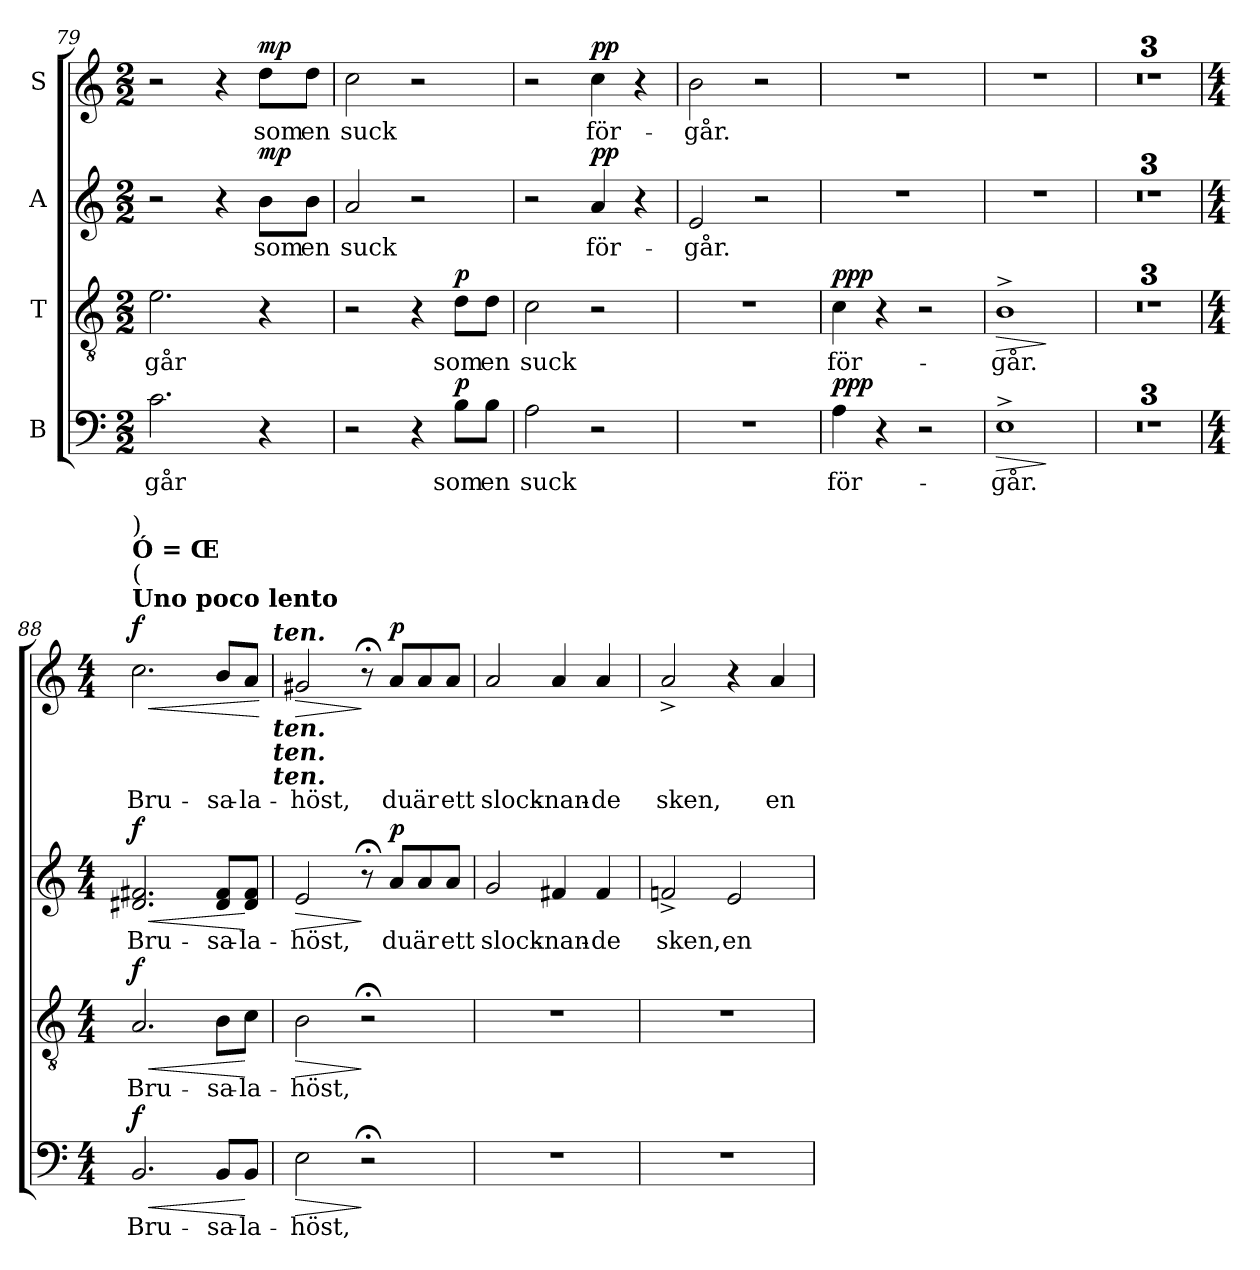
**kern	**text	**dynam	**kern	**text	**dynam	**kern	**text	**dynam	**kern	**text	**dynam
*part4	*part4	*part4	*part3	*part3	*part3	*part2	*part2	*part2	*part1	*part1	*part1
*staff4	*staff4	*staff4	*staff3	*staff3	*staff3	*staff2	*staff2	*staff2	*staff1	*staff1	*staff1
*I"B	*	*	*I"T	*	*	*I"A	*	*	*I"S	*	*
*clefF4	*	*	*clefGv2	*	*	*clefG2	*	*	*clefG2	*	*
*k[]	*	*	*k[]	*	*	*k[]	*	*	*k[]	*	*
*C:	*	*	*C:	*	*	*C:	*	*	*C:	*	*
*M2/2	*	*	*M2/2	*	*	*M2/2	*	*	*M2/2	*	*
=79	=79	=79	=79	=79	=79	=79	=79	=79	=79	=79	=79
!	!LO:LY:b	!	!	!LO:LY:b	!	!	!	!	!	!	!
2.c\	-går	.	2.e\	-går	.	2r	.	.	2r	.	.
.	.	.	.	.	.	4r	.	.	4r	.	.
!	!	!	!	!	!	!	!LO:LY:b	!LO:DY:a	!	!LO:LY:b	!LO:DY:a
4r	.	.	4r	.	.	8b\L	som	mp	8dd\L	som	mp
!	!	!	!	!	!	!	!LO:LY:b	!	!	!LO:LY:b	!
.	.	.	.	.	.	8b\J	en	.	8dd\J	en	.
=80	=80	=80	=80	=80	=80	=80	=80	=80	=80	=80	=80
!	!	!	!	!	!	!	!LO:LY:b	!	!	!LO:LY:b	!
2r	.	.	2r	.	.	2a/	suck	.	2cc\	suck	.
4r	.	.	4r	.	.	2r	.	.	2r	.	.
!	!LO:LY:b	!LO:DY:a	!	!LO:LY:b	!LO:DY:a	!	!	!	!	!	!
8B\L	som	p	8d\L	som	p	.	.	.	.	.	.
!	!LO:LY:b	!	!	!LO:LY:b	!	!	!	!	!	!	!
8B\J	en	.	8d\J	en	.	.	.	.	.	.	.
=81	=81	=81	=81	=81	=81	=81	=81	=81	=81	=81	=81
!	!LO:LY:b	!	!	!LO:LY:b	!	!	!	!	!	!	!
2A\	suck	.	2c\	suck	.	2r	.	.	2r	.	.
!	!	!	!	!	!	!	!LO:LY:b	!LO:DY:a	!	!LO:LY:b	!LO:DY:a
2r	.	.	2r	.	.	4a/	för-	pp	4cc\	för-	pp
.	.	.	.	.	.	4r	.	.	4r	.	.
=82	=82	=82	=82	=82	=82	=82	=82	=82	=82	=82	=82
!	!	!	!	!	!	!	!LO:LY:b	!	!	!LO:LY:b	!
1r	.	.	1r	.	.	2e/	-går.	.	2b\	-går.	.
.	.	.	.	.	.	2r	.	.	2r	.	.
=83	=83	=83	=83	=83	=83	=83	=83	=83	=83	=83	=83
!	!LO:LY:b	!LO:DY:a	!	!LO:LY:b	!LO:DY:a	!	!	!	!	!	!
4A\	för-	ppp	4c\	för-	ppp	1r	.	.	1r	.	.
4r	.	.	4r	.	.	.	.	.	.	.	.
2r	.	.	2r	.	.	.	.	.	.	.	.
=84	=84	=84	=84	=84	=84	=84	=84	=84	=84	=84	=84
!	!LO:LY:b	!LO:HP:b	!	!LO:LY:b	!LO:HP:b	!	!	!	!	!	!
1E^>	-går.	>	1B^>	-går.	>	1r	.	.	1r	.	.
.	.	]	.	.	]	.	.	.	.	.	.
!!LO:PB:g=z
=85	=85	=85	=85	=85	=85	=85	=85	=85	=85	=85	=85
1r	.	.	1r	.	.	1r	.	.	1r	.	.
=86	=86	=86	=86	=86	=86	=86	=86	=86	=86	=86	=86
1r	.	.	1r	.	.	1r	.	.	1r	.	.
=87	=87	=87	=87	=87	=87	=87	=87	=87	=87	=87	=87
1r	.	.	1r	.	.	1r	.	.	1r	.	.
=88	=88	=88	=88	=88	=88	=88	=88	=88	=88	=88	=88
*M4/4	*	*	*M4/4	*	*	*M4/4	*	*	*M4/4	*	*
!	!	!	!	!	!	!	!	!	!LO:TX:a:B:t=Uno poco lento	!	!
!	!	!	!	!	!	!	!	!	!LO:TX:a:t=(	!	!
!	!	!	!	!	!	!	!	!	!LO:TX:a:B:t=Ó = Œ	!	!
!	!	!	!	!	!	!	!	!	!LO:TX:a:t=)	!	!
!	!LO:LY:b	!LO:HP:b	!	!LO:LY:b	!LO:HP:b	!	!LO:LY:b	!LO:HP:b	!	!LO:LY:b	!LO:HP:b
!	!	!LO:DY:n=1:a	!	!	!LO:DY:n=1:a	!	!	!LO:DY:n=1:a	!	!	!LO:DY:n=1:a
2.BB/	Bru-	< f	2.A/	Bru-	< f	2.d#X/ 2.f#X/	Bru-	< f	2.cc\	Bru-	< f
!	!LO:LY:b	!	!	!LO:LY:b	!	!	!LO:LY:b	!	!	!LO:LY:b	!
8BB/L	-sa-	.	8B\L	-sa-	.	8d#/ 8f#/L	-sa-	.	8b/L	-sa-	.
!	!LO:LY:b	!	!	!LO:LY:b	!	!	!LO:LY:b	!	!	!LO:LY:b	!
8BB/J	-la-	[	8c\J	-la-	[	8d#/ 8f#/J	-la-	[	8a/J	-la-	.
.	.	.	.	.	.	.	.	.	.	.	[
!	!	!	!	!	!	!	!	!	!LO:TX:b:Bi:t=ten.	!	!
!	!	!	!	!	!	!	!	!	!LO:TX:a:Bi:t=ten.	!	!
!	!	!	!	!	!	!	!	!	!LO:TX:b:Bi:t=ten.	!	!
!	!	!	!	!	!	!	!	!	!LO:TX:b:Bi:t=ten.	!	!
=89	=89	=89	=89	=89	=89	=89	=89	=89	=89	=89	=89
!	!LO:LY:b	!LO:HP:b	!	!LO:LY:b	!LO:HP:b	!	!LO:LY:b	!LO:HP:b	!	!LO:LY:b	!LO:HP:b
2E\	-höst,	>	2B\	-höst,	>	2e/	-höst,	>	2g#X/	-höst,	>
2r;<	.	]	2r;<	.	]	8r;<	.	]	8r;<	.	]
!	!	!	!	!	!	!	!LO:LY:b	!LO:DY:a	!	!LO:LY:b	!LO:DY:a
.	.	.	.	.	.	8a/L	du	p	8a/L	du	p
!	!	!	!	!	!	!	!LO:LY:b	!	!	!LO:LY:b	!
.	.	.	.	.	.	8a/	är	.	8a/	är	.
!	!	!	!	!	!	!	!LO:LY:b	!	!	!LO:LY:b	!
.	.	.	.	.	.	8a/J	ett	.	8a/J	ett	.
=90	=90	=90	=90	=90	=90	=90	=90	=90	=90	=90	=90
!	!	!	!	!	!	!	!LO:LY:b	!	!	!LO:LY:b	!
1r	.	.	1r	.	.	2g/	slock-	.	2a/	slock-	.
!	!	!	!	!	!	!	!LO:LY:b	!	!	!LO:LY:b	!
.	.	.	.	.	.	4f#X/	-nan-	.	4a/	-nan-	.
!	!	!	!	!	!	!	!LO:LY:b	!	!	!LO:LY:b	!
.	.	.	.	.	.	4f#/	-de	.	4a/	-de	.
=91	=91	=91	=91	=91	=91	=91	=91	=91	=91	=91	=91
!	!	!	!	!	!	!	!LO:LY:b	!	!	!LO:LY:b	!
1r	.	.	1r	.	.	2fni^>/	sken,	.	2a^>/	sken,	.
!	!	!	!	!	!	!	!LO:LY:b	!	!	!	!
.	.	.	.	.	.	2e/	en	.	4r	.	.
!	!	!	!	!	!	!	!	!	!	!LO:LY:b	!
.	.	.	.	.	.	.	.	.	4a/	en	.
=	=	=	=	=	=	=	=	=	=	=	=
*-	*-	*-	*-	*-	*-	*-	*-	*-	*-	*-	*-
